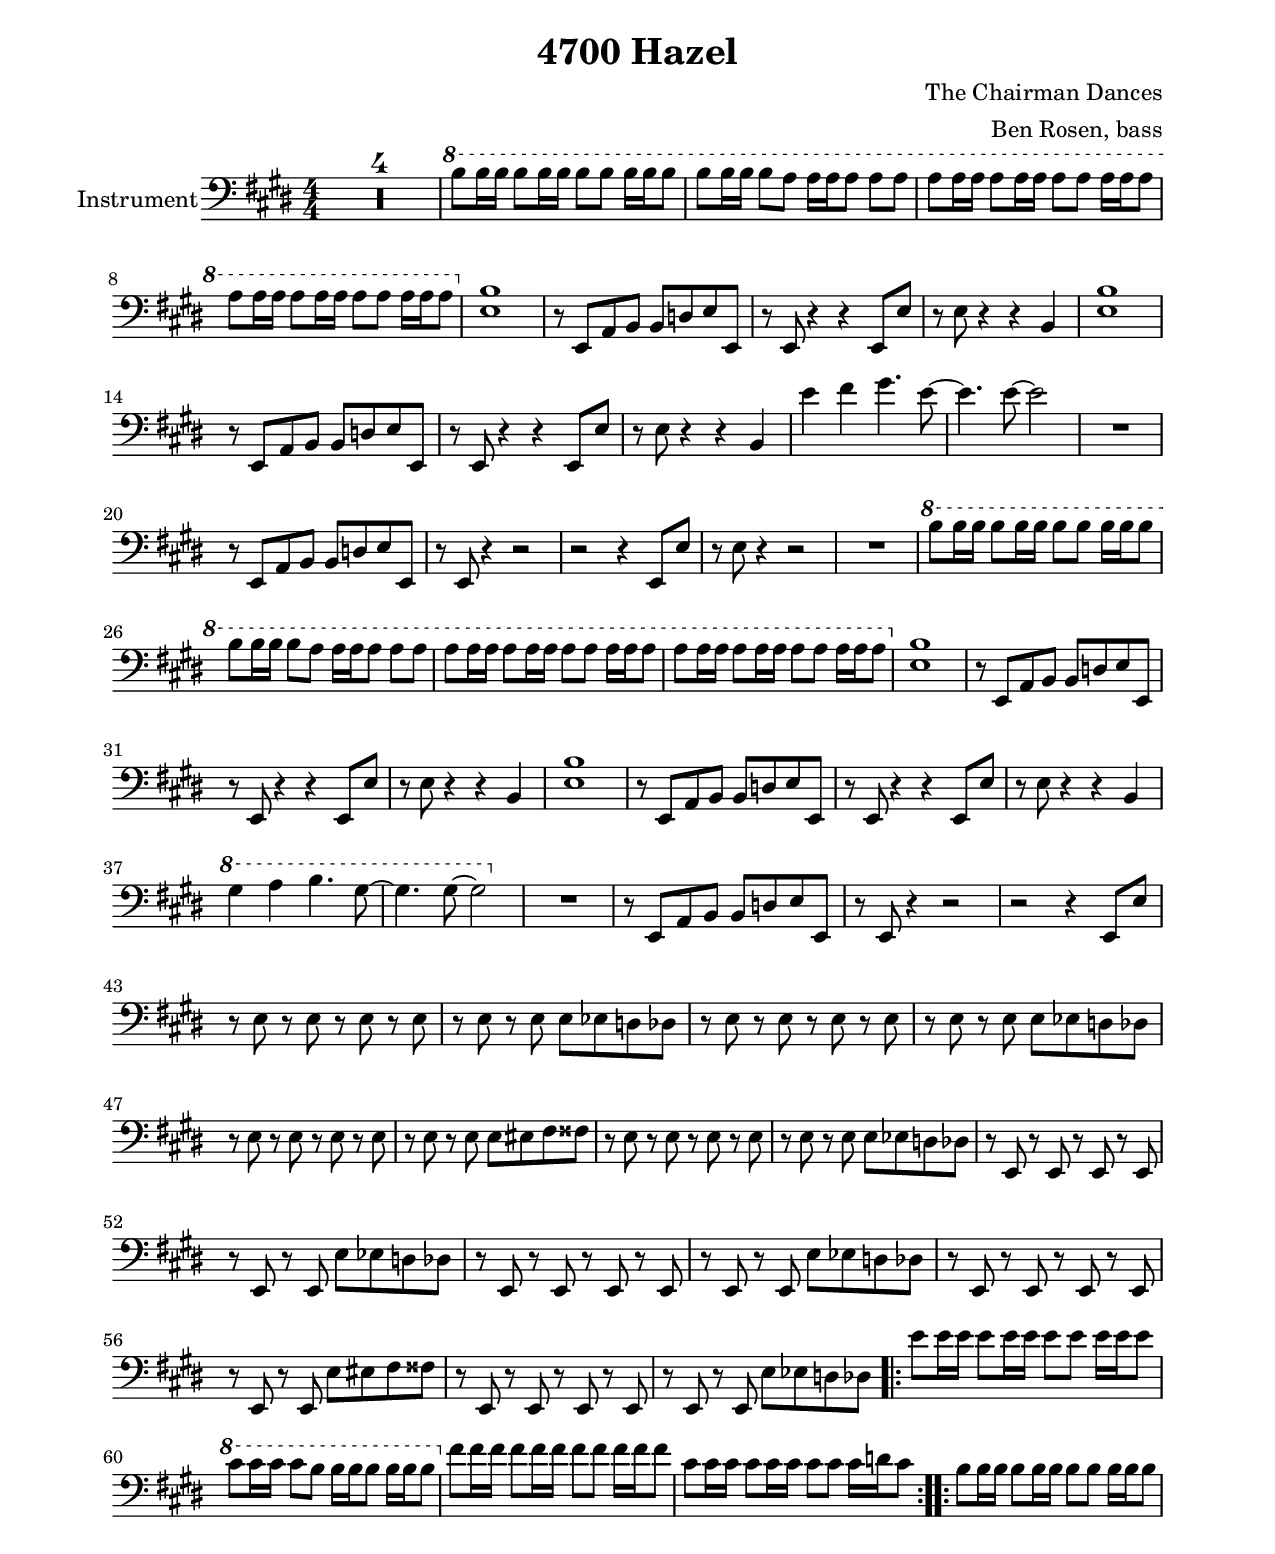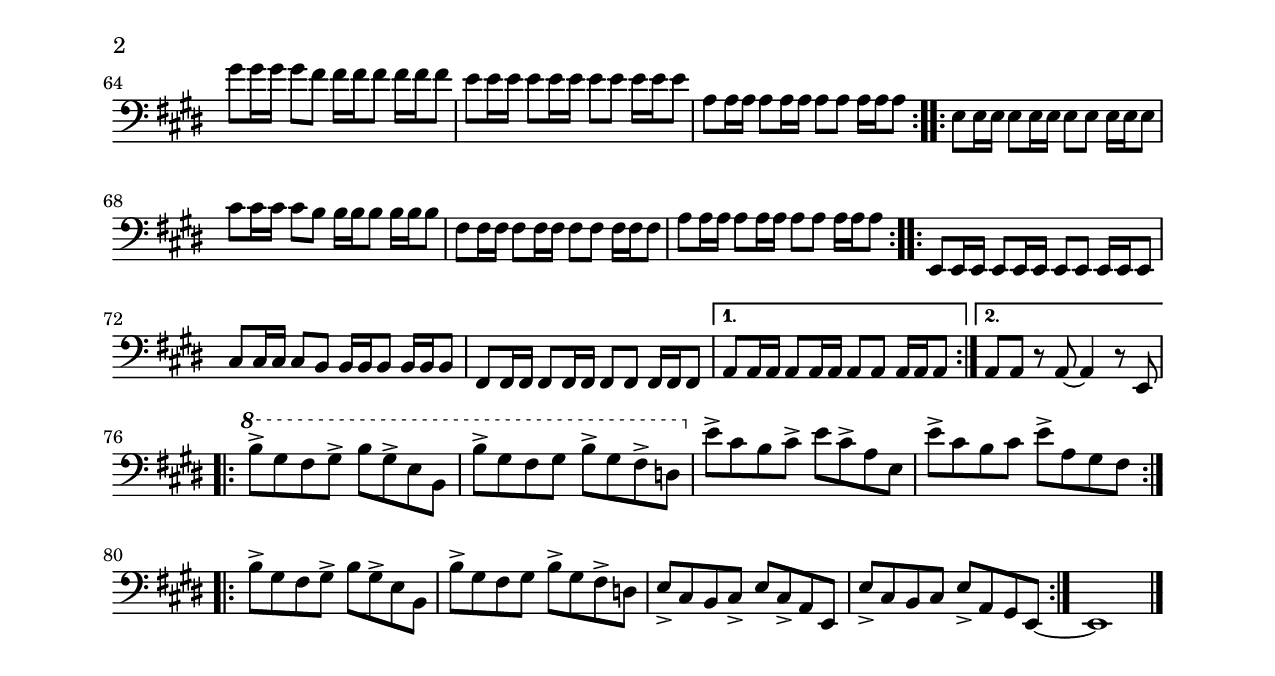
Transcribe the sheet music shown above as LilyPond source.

\version "2.24.1"

\include "settings.ily"

\header {
  title = "4700 Hazel"
  composer = "The Chairman Dances"
  arranger = "Ben Rosen, bass"
}

riff = \relative b' {
  | \ottava #1
    b8 b16 b16 b8 b16 b16 b8 b8 b16 b16 b8
  | b8 b16 b16 b8 a8 a16 a16 a8 a8 a8
  | a8 a16 a16 a8 a16 a16 a8 a8 a16 a16 a8
  | a8 a16 a16 a8 a16 a16 a8 a8 a16 a16 a8
    \ottava #0
}

verse = \relative e {
  | <e b'>1
  | r8 e,8 a8 b8 b8 d8 e8 e,8
  | r8 e8 r4 r4 e8 e'8
  | r8 e8 r4 r4 b4

  | <e b'>1
  | r8 e,8 a8 b8 b8 d8 e8 e,8
  | r8 e8 r4 r4 e8 e'8
  | r8 e8 r4 r4 b4
}

hits_high_base = \relative e {
    | r8 e8 r8 e8 r8 e8 r8 e8
    | r8 e8 r8 e8 e8 ef8 d8 df8
}

hits_high  = \relative e {
  \repeat unfold 2 {
    \hits_high_base
  }

  | r8 e8 r8 e8 r8 e8 r8 e8
  | r8 e8 r8 e8 e8 es8 fs8 fss8

  \hits_high_base
}

hits_low_base = \relative e, {
    | r8 e8 r8 e8 r8 e8 r8 e8
    | r8 e8 r8 e8 e'8 ef8 d8 df8
}

hits_low = \relative e, {
 \repeat unfold 2 {
   \hits_low_base
 }

  | r8 e8 r8 e8 r8 e8 r8 e8
  | r8 e8 r8 e8 e'8 es8 fs8 fss8

  \hits_low_base
}

music = \relative e {
  \clef "bass"
  \key e \major

  | R1 * 4

  \riff

  \verse

  | e'4 fs4 gs4. e8 ~
  | e4. e8 ~ e2
  | R1
  | r8 e,,8 a8 b8 b8 d8 e8 e,8

  | r8 e8 r4 r2
  | r2 r4 e8 e'8
  | r8 e8 r4 r2
  | R1

  \riff

  \verse

  | \ottava #1
    gs'4 a4 b4. gs8 ~
  | gs4. gs8 ~ gs2
    \ottava #0
  | R1
  | r8 e,,8 a8 b8 b8 d8 e8 e,8
  | r8 e8 r4 r2
  | r2 r4 e8 e'8

  \hits_high

  \hits_low

  \repeat volta 2 {
    | e'8 e16 e16 e8 e16 e16 e8 e8 e16 e16 e8
    | \ottava #1
      cs'8 cs16 cs16 cs8 b8 b16 b16 b8 b16 b16 b8
      \ottava #0
    | fs8 fs16 fs16 fs8 fs16 fs16 fs8 fs8 fs16 fs16 fs8
    | cs8 cs16 cs16 cs8 cs16 cs16 cs8 cs8 cs16 d16 cs8
  }

  \repeat volta 2 {
    | b8 b16 b16 b8 b16 b16 b8 b8 b16 b16 b8
    | gs'8 gs16 gs16 gs8 fs8 fs16 fs16 fs8 fs16 fs16 fs8
    | e8 e16 e16 e8 e16 e16 e8 e8 e16 e16 e8
    | a,8 a16 a16 a8 a16 a16 a8 a8 a16 a16 a8
  }

  \repeat volta 2 {
    | e8 e16 e16 e8 e16 e16 e8 e8 e16 e16 e8
    | cs'8 cs16 cs16 cs8 b8 b16 b16 b8 b16 b16 b8
    | fs8 fs16 fs16 fs8 fs16 fs16 fs8 fs8 fs16 fs16 fs8
    | a8 a16 a16 a8 a16 a16 a8 a8 a16 a16 a8
  }

  \repeat volta 2 {
    | e,8 e16 e16 e8 e16 e16 e8 e8 e16 e16 e8
    | cs'8 cs16 cs16 cs8 b8 b16 b16 b8 b16 b16 b8
    | fs8 fs16 fs16 fs8 fs16 fs16 fs8 fs8 fs16 fs16 fs8

    \alternative {
      \volta 1 {
        | a8 a16 a16 a8 a16 a16 a8 a8 a16 a16 a8
      }

      \volta 2 {
        | a8 a8 r8 a8 ~ a4 r8 e8
      }
    }
  }

  \repeat volta 2 {
    | \ottava #1
      b'''8 -> gs8 fs8 gs8 -> b8 gs8 -> e8 b8
    | b'8 -> gs8 fs8 gs8 b8 -> gs8 fs8 -> d8
      \ottava #0
    | e8 -> cs8 b8 cs8 -> e8 cs8 -> a8 e8
    | e'8 -> cs8 b8 cs8 e8 -> a,8 gs8 fs8
  }

  \repeat volta 2 {
    | b8 -> gs8 fs8 gs8 -> b8 gs8 -> e8 b8
    | b'8 -> gs8 fs8 gs8 b8 -> gs8 fs8 -> d8
    | e8 -> cs8 b8 cs8 -> e8 cs8 -> a8 e8
    | e'8 -> cs8 b8 cs8 e8 -> a,8 gs8 e8 ~
  }

  | e1

  \bar "|."
}

\score {
  \new Staff \with {
    instrumentName = "Instrument"
    \numericTimeSignature
  } {
    \compressMMRests
    \music
  }
}
